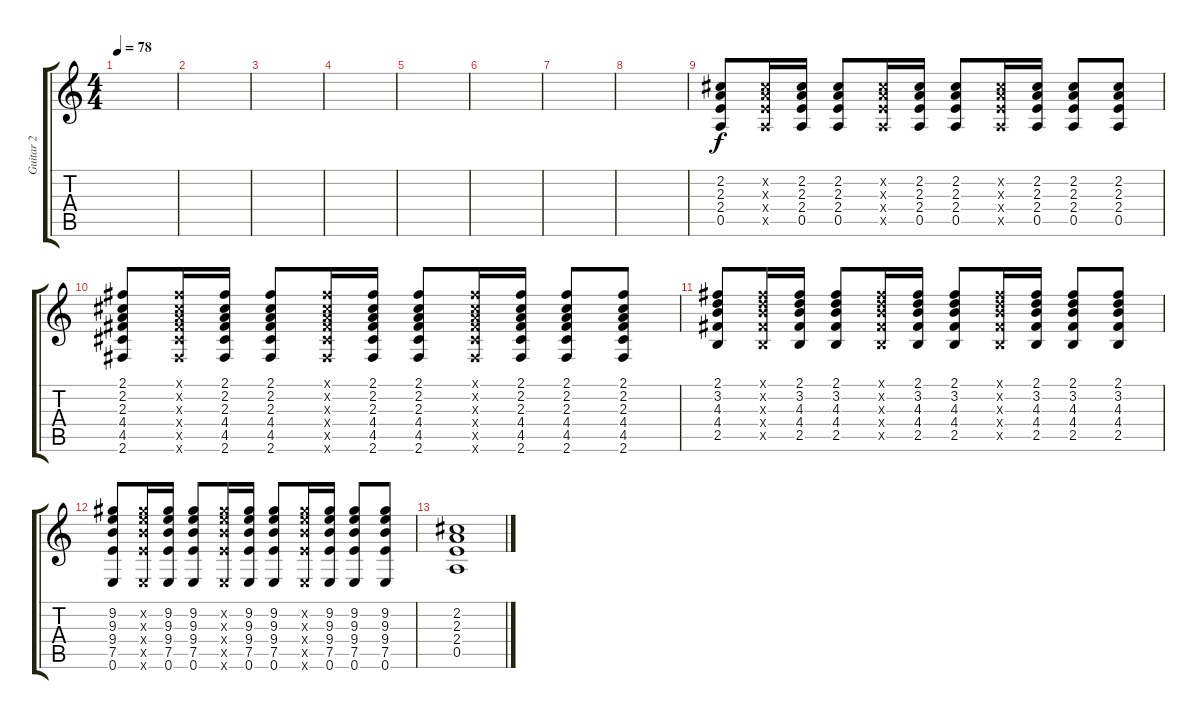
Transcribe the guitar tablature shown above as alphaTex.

\track ("Guitar 2" "Guitar 2") {instrument acousticguitarsteel}
\staff {score tabs}
\tuning (E4 B3 G3 D3 A2 E2) {hide}
\ts (4 4)
\tempo 78
\clef g2
\ks c
|
|
|
|
|
|
|
|
(2.2 2.3 2.4 0.5).8 (2.2{x} 2.3{x} 2.4{x} 0.5{x}).16 (2.2 2.3 2.4 0.5).16 (2.2 2.3 2.4 0.5).8 (2.2{x} 2.3{x} 2.4{x} 0.5{x}).16 (2.2 2.3 2.4 0.5).16 (2.2 2.3 2.4 0.5).8 (2.2{x} 2.3{x} 2.4{x} 0.5{x}).16 (2.2 2.3 2.4 0.5).16 (2.2 2.3 2.4 0.5).8 (2.2 2.3 2.4 0.5).8 |
(2.1 2.2 2.3 4.4 4.5 2.6).8 (2.1{x} 2.2{x} 2.3{x} 4.4{x} 4.5{x} 2.6{x}).16 (2.1 2.2 2.3 4.4 4.5 2.6).16 (2.1 2.2 2.3 4.4 4.5 2.6).8 (2.1{x} 2.2{x} 2.3{x} 4.4{x} 4.5{x} 2.6{x}).16 (2.1 2.2 2.3 4.4 4.5 2.6).16 (2.1 2.2 2.3 4.4 4.5 2.6).8 (2.1{x} 2.2{x} 2.3{x} 4.4{x} 4.5{x} 2.6{x}).16 (2.1 2.2 2.3 4.4 4.5 2.6).16 (2.1 2.2 2.3 4.4 4.5 2.6).8 (2.1 2.2 2.3 4.4 4.5 2.6).8 |
(2.1 3.2 4.3 4.4 2.5).8 (2.1{x} 3.2{x} 4.3{x} 4.4{x} 2.5{x}).16 (2.1 3.2 4.3 4.4 2.5).16 (2.1 3.2 4.3 4.4 2.5).8 (2.1{x} 3.2{x} 4.3{x} 4.4{x} 2.5{x}).16 (2.1 3.2 4.3 4.4 2.5).16 (2.1 3.2 4.3 4.4 2.5).8 (2.1{x} 3.2{x} 4.3{x} 4.4{x} 2.5{x}).16 (2.1 3.2 4.3 4.4 2.5).16 (2.1 3.2 4.3 4.4 2.5).8 (2.1 3.2 4.3 4.4 2.5).8 |
(9.2 9.3 9.4 7.5 0.6).8 (9.2{x} 9.3{x} 9.4{x} 7.5{x} 0.6{x}).16 (9.2 9.3 9.4 7.5 0.6).16 (9.2 9.3 9.4 7.5 0.6).8 (9.2{x} 9.3{x} 9.4{x} 7.5{x} 0.6{x}).16 (9.2 9.3 9.4 7.5 0.6).16 (9.2 9.3 9.4 7.5 0.6).8 (9.2{x} 9.3{x} 9.4{x} 7.5{x} 0.6{x}).16 (9.2 9.3 9.4 7.5 0.6).16 (9.2 9.3 9.4 7.5 0.6).8 (9.2 9.3 9.4 7.5 0.6).8 |
(2.2 2.3 2.4 0.5).1
